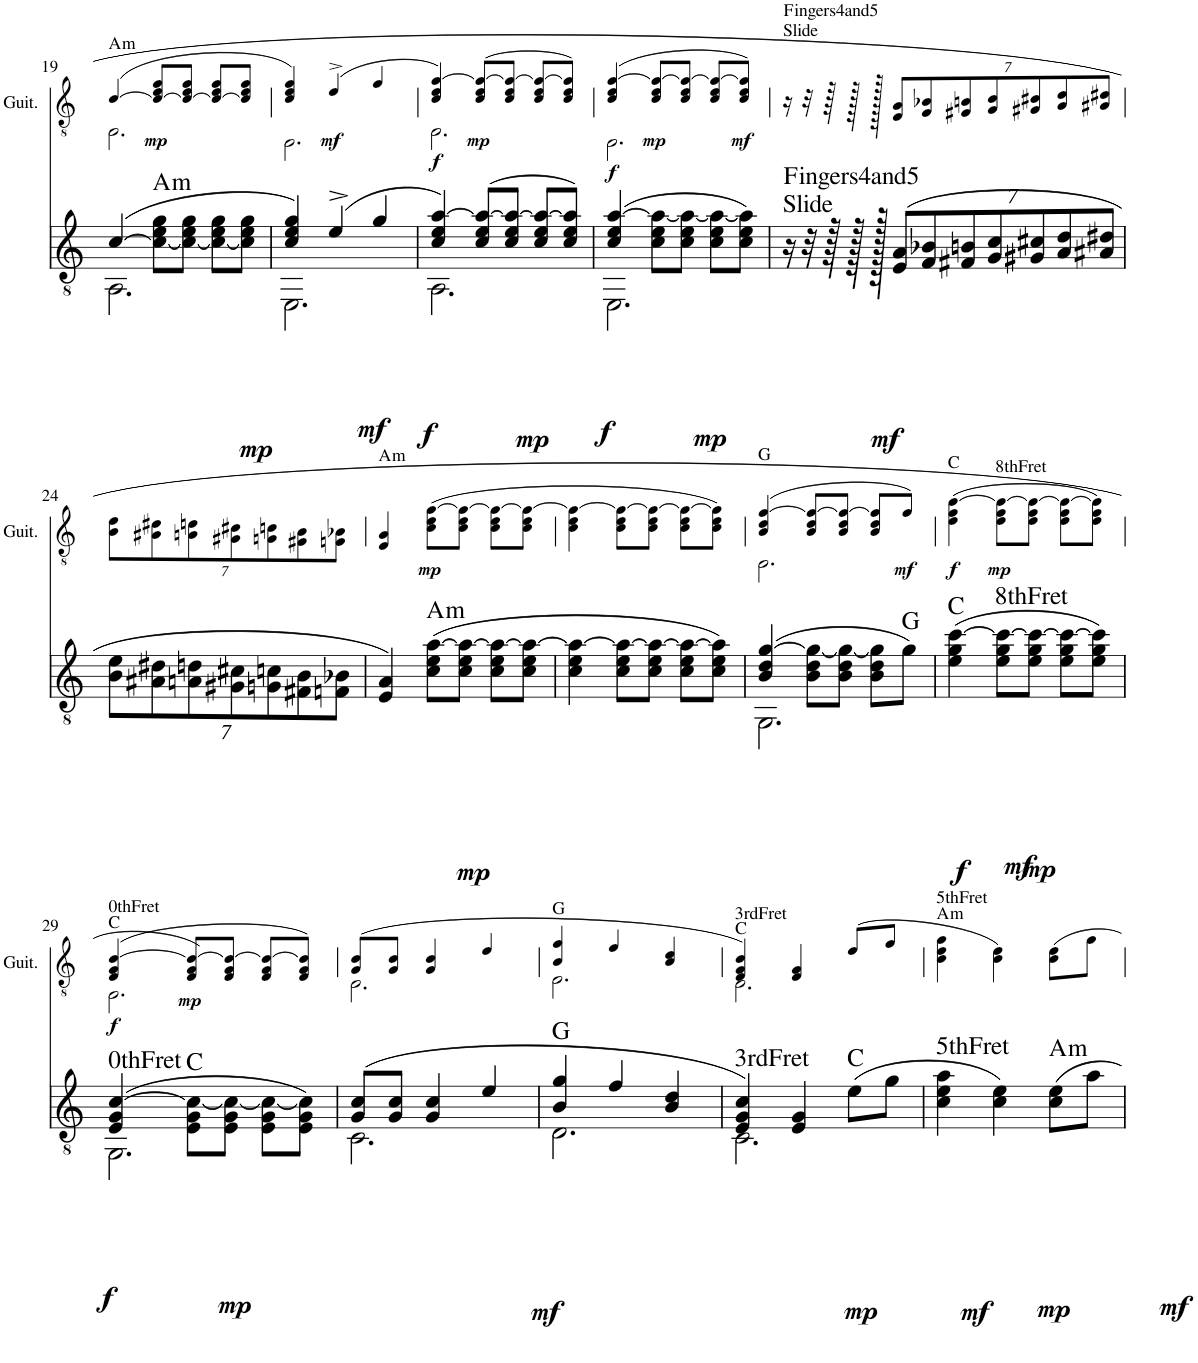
**kern	**dynam	**kern	**dynam	**harte
*part2	*part2	*part1	*part1	*part1
*staff2	*staff2	*staff1	*staff1	*
*I"Guitar	*	*I"Guitar	*	*
*	*	*I'Guit.	*	*
!!LO:PB:g=z
*clefGv2	*	*clefGv2	*	*
*k[]	*	*k[]	*	*
*M3/4	*	*M3/4	*	*
=19	=19	=19	=19	=19
*^	*	*^	*	*
!	!	!	!	!	!	!LO:H:kt=m
([4c/	2.AA\	.	[4c/	2.AA\	.	A:min
!	!	!LO:DY:b	!	!	!LO:DY:b	!
8c\_ 8e\ 8g\L	.	mp	8c/_ 8e/ 8g/L	.	mp	.
8c\_ 8e\ 8g\J	.	.	8c/_ 8e/ 8g/J	.	.	.
8c\_ 8e\ 8g\L	.	.	8c/_ 8e/ 8g/L	.	.	.
8c\] 8e\ 8g\J	.	.	8c/] 8e/ 8g/J	.	.	.
=20	=20	=20	=20	=20	=20	=20
4c/ 4e/ 4g/)	2.EE\	.	4c/ 4e/ 4g/	2.EE\	.	.
!	!	!LO:DY:b	!	!	!LO:DY:b	!
(4e^/	.	mf	(4e^/	.	mf	.
4g/	.	.	4g/	.	.	.
=21	=21	=21	=21	=21	=21	=21
!	!	!LO:DY:b	!	!	!LO:DY:b	!
4c/ 4e/ [4a/)	2.AA\	f	4c/ 4e/ [4a/)	2.AA\	f	.
!	!	!LO:DY:b	!	!	!LO:DY:b	!
(8c/ 8e/ 8a/_L	.	mp	(8c/ 8e/ 8a/_L	.	mp	.
8c/ 8e/ 8a/_J	.	.	8c/ 8e/ 8a/_J	.	.	.
8c/ 8e/ 8a/_L	.	.	8c/ 8e/ 8a/_L	.	.	.
8c/ 8e/ 8a/]J)	.	.	8c/ 8e/ 8a/]J)	.	.	.
=22	=22	=22	=22	=22	=22	=22
!	!	!LO:DY:b	!	!	!LO:DY:b	!
(4c/ 4e/ [4a/	2.EE\	f	(4c/ 4e/ [4a/	2.EE\	f	.
!	!	!LO:DY:b	!	!	!LO:DY:b	!
8c\ 8e\ 8a\_L	.	mp	8c/ 8e/ 8a/_L	.	mp	.
8c\ 8e\ 8a\_J	.	.	8c/ 8e/ 8a/_J	.	.	.
8c\ 8e\ 8a\_L	.	.	8c/ 8e/ 8a/_L	.	.	.
!	!	!LO:DY:b	!	!	!LO:DY:b	!
8c\ 8e\ 8a\]J)	.	mf	8c/ 8e/ 8a/]J)	.	mf	.
*v	*v	*	*	*	*	*
*	*	*v	*v	*	*
=23	=23	=23	=23	=23
!	!	!	!	!LO:H:n=1:kt=Slide
!	!	!	!	!LO:H:n=2:kt=ingers
16r	.	16r	.	N .
32r	.	32r	.	.
128r	.	128r	.	.
256r	.	256r	.	.
1024r	.	1024r	.	.
3072ryy	.	3072ryy	.	.
*Xbrackettup	*	*Xbrackettup	*	*
(28%3E/ 28%3A/L	.	28%3E/ 28%3A/L	.	.
28%3F/ 28%3B-X/	.	28%3F/ 28%3B-X/	.	.
28%3F#X/ 28%3Bn/	.	28%3F#X/ 28%3Bn/	.	.
28%3G/ 28%3c/	.	28%3G/ 28%3c/	.	.
28%3G#X/ 28%3c#X/	.	28%3G#X/ 28%3c#X/	.	.
28%3A/ 28%3d/	.	28%3A/ 28%3d/	.	.
[2688A#X/ [2688d#X/	.	[2688A#X/ [2688d#X/	.	.
!!LO:LB:g=z
=24	=24	=24	=24	=24
28%3B\ 28%3e\L	.	28%3B\ 28%3e\L	.	.
384%41A#/] 384%41d#/]J	.	384%41A#/] 384%41d#/]J	.	.
28%3A#X\ 28%3d#X\	.	28%3A#X\ 28%3d#X\	.	.
28%3An\ 28%3dn\	.	28%3An\ 28%3dn\	.	.
28%3G#X\ 28%3c#X\	.	28%3G#X\ 28%3c#X\	.	.
28%3Gn\ 28%3cn\	.	28%3Gn\ 28%3cn\	.	.
28%3F#X\ 28%3B\	.	28%3F#X\ 28%3B\	.	.
28%3Fn\ 28%3B-X\J	.	28%3Fn\ 28%3B-X\J	.	.
=25	=25	=25	=25	=25
!	!	!	!	!LO:H:kt=m
4E/ 4A/)	.	4E/ 4A/	.	A:min
!	!LO:DY:b	!	!LO:DY:b	!
(8c\ 8e\ [8a\L	mp	(8c\ 8e\ [8a\L	mp	.
8c\ 8e\ 8a\_J	.	8c\ 8e\ 8a\_J	.	.
8c\ 8e\ 8a\_L	.	8c\ 8e\ 8a\_L	.	.
8c\ 8e\ 8a\_J	.	8c\ 8e\ 8a\_J	.	.
=26	=26	=26	=26	=26
4c\ 4e\ 4a\_	.	4c\ 4e\ 4a\_	.	.
8c\ 8e\ 8a\_L	.	8c\ 8e\ 8a\_L	.	.
8c\ 8e\ 8a\_J	.	8c\ 8e\ 8a\_J	.	.
8c\ 8e\ 8a\_L	.	8c\ 8e\ 8a\_L	.	.
8c\ 8e\ 8a\]J)	.	8c\ 8e\ 8a\]J)	.	.
=27	=27	=27	=27	=27
*^	*	*^	*	*
(4B/ 4d/ [4g/	2.GG\	.	(4B/ 4d/ [4g/	2.GG\	.	G:maj
8B\ 8d\ 8g\_L	.	.	8B/ 8d/ 8g/_L	.	.	.
8B\ 8d\ 8g\_J	.	.	8B/ 8d/ 8g/_J	.	.	.
8B\ 8d\ 8g\]L	.	.	8B/ 8d/ 8g/]L	.	.	.
!	!	!LO:DY:b	!	!	!LO:DY:b	!
8g\J)	.	mf	8g/J)	.	mf	.
*v	*v	*	*	*	*	*
*	*	*v	*v	*	*
=28	=28	=28	=28	=28
!	!LO:DY:b	!	!LO:DY:b	!
(4e\ 4g\ [4cc\	f	(4e\ 4g\ [4cc\	f	C:maj
!	!LO:DY:b	!	!LO:DY:b	!LO:H:kt=8thFret
8e\ 8g\ 8cc\_L	mp	8e\ 8g\ 8cc\_L	mp	N
8e\ 8g\ 8cc\_J	.	8e\ 8g\ 8cc\_J	.	.
8e\ 8g\ 8cc\_L	.	8e\ 8g\ 8cc\_L	.	.
8e\ 8g\ 8cc\]J)	.	8e\ 8g\ 8cc\]J)	.	.
!!LO:LB:g=z
=29	=29	=29	=29	=29
*^	*	*^	*	*
!	!	!LO:DY:b	!	!	!LO:DY:b	!LO:H:n=2:kt=0thFret
(4E/ 4G/ [4c/	2.GG\	f	(4E/ 4G/ [4c/	2.GG\	f	C:maj N
!	!	!LO:DY:b	!	!	!LO:DY:b	!
8E\ 8G\ 8c\_L	.	mp	8E/ 8G/ 8c/_L	.	mp	.
8E\ 8G\ 8c\_J	.	.	8E/ 8G/ 8c/_J	.	.	.
8E\ 8G\ 8c\_L	.	.	8E/ 8G/ 8c/_L	.	.	.
8E\ 8G\ 8c\]J)	.	.	8E/ 8G/ 8c/]J)	.	.	.
=30	=30	=30	=30	=30	=30	=30
(8G/ 8c/L	2.C\	.	(8G/ 8c/L	2.C\	.	.
8G/ 8c/J	.	.	8G/ 8c/J	.	.	.
!	!	!LO:DY:b	!	!	!	!
4G/ 4c/	.	mf	4G/ 4c/	.	.	.
4e/	.	.	4e/	.	.	.
=31	=31	=31	=31	=31	=31	=31
4B/ 4g/	2.D\	.	4B/ 4g/	2.D\	.	G:maj
4f/	.	.	4f/	.	.	.
4B/ 4d/	.	.	4B/ 4d/	.	.	.
=32	=32	=32	=32	=32	=32	=32
!	!	!	!	!	!	!LO:H:n=2:kt=3rdFret
4E/ 4G/ 4c/)	2.C\	.	4E/ 4G/ 4c/)	2.C\	.	C:maj N
!	!	!LO:DY:b	!	!	!	!
4E/ 4G/	.	mp	4E/ 4G/	.	.	.
!	!	!LO:DY:b	!	!	!	!
(8e\L	.	mf	(8e/L	.	.	.
8g\J	.	.	8g/J	.	.	.
*v	*v	*	*	*	*	*
*	*	*v	*v	*	*
=33	=33	=33	=33	=33
!	!	!	!	!LO:H:n=1:kt=m
!	!	!	!	!LO:H:n=2:kt=5thFret
4c\ 4e\ 4a\	.	4c\ 4e\ 4a\	.	A:min N
!	!LO:DY:b	!	!	!
4c\ 4e\)	mp	4c\ 4e\)	.	.
!	!LO:DY:b	!	!	!
8c\ 8e\L	mf	8c\ 8e\L	.	.
8a\J	.	8a\J	.	.
=	=	=	=	=
*-	*-	*-	*-	*-
